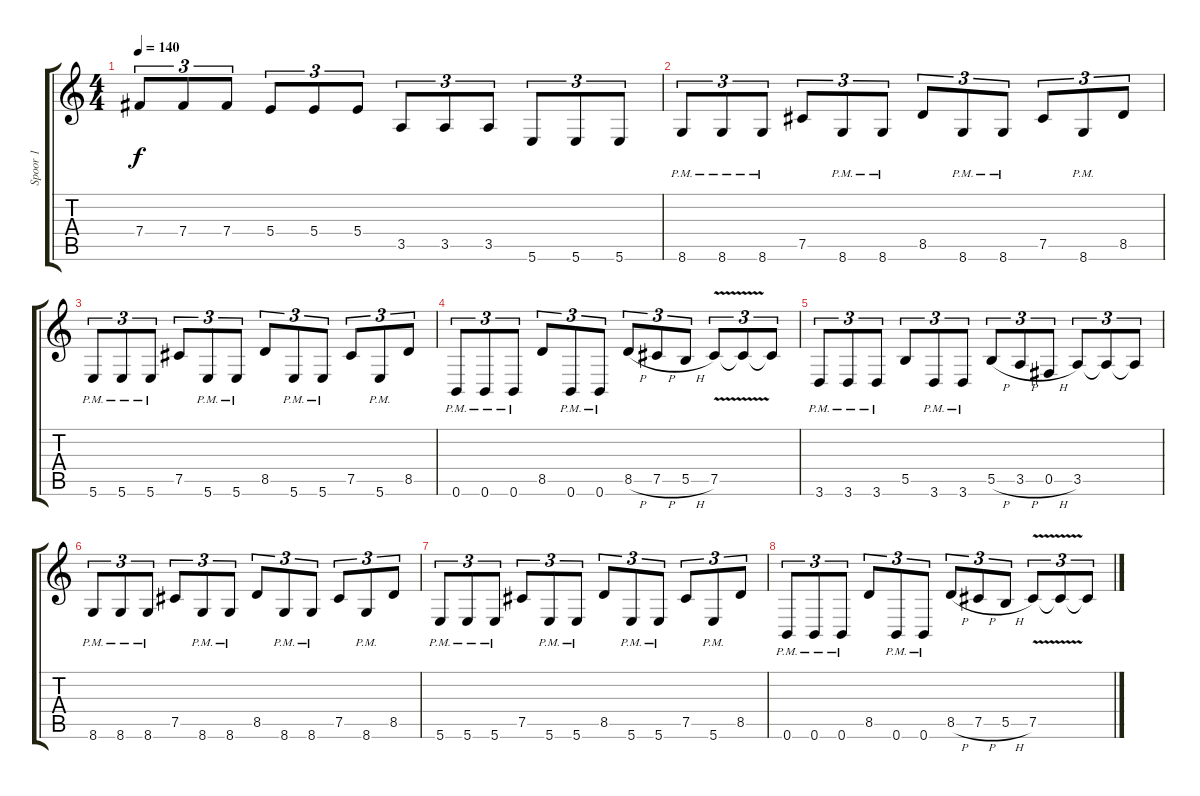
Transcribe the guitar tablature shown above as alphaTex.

\track ("Spoor 1" "Spoor 1") {instrument distortionguitar}
\staff {score tabs}
\tuning (Db4 Ab3 E3 B2 Gb2 B1) {hide}
\ts (4 4)
\tempo 140
\clef g2
\ks c
7.4.8{tu (3 2) dy f} 7.4.8{tu (3 2)} 7.4.8{tu (3 2)} 5.4.8{tu (3 2)} 5.4.8{tu (3 2)} 5.4.8{tu (3 2)} 3.5.8{tu (3 2)} 3.5.8{tu (3 2)} 3.5.8{tu (3 2)} 5.6.8{tu (3 2)} 5.6.8{tu (3 2)} 5.6.8{tu (3 2)} |
8.6{pm}.8{tu (3 2)} 8.6{pm}.8{tu (3 2)} 8.6{pm}.8{tu (3 2)} 7.5.8{tu (3 2)} 8.6{pm}.8{tu (3 2)} 8.6{pm}.8{tu (3 2)} 8.5.8{tu (3 2)} 8.6{pm}.8{tu (3 2)} 8.6{pm}.8{tu (3 2)} 7.5.8{tu (3 2)} 8.6{pm}.8{tu (3 2)} 8.5.8{tu (3 2)} |
5.6{pm}.8{tu (3 2)} 5.6{pm}.8{tu (3 2)} 5.6{pm}.8{tu (3 2)} 7.5.8{tu (3 2)} 5.6{pm}.8{tu (3 2)} 5.6{pm}.8{tu (3 2)} 8.5.8{tu (3 2)} 5.6{pm}.8{tu (3 2)} 5.6{pm}.8{tu (3 2)} 7.5.8{tu (3 2)} 5.6{pm}.8{tu (3 2)} 8.5.8{tu (3 2)} |
0.6{pm}.8{tu (3 2)} 0.6{pm}.8{tu (3 2)} 0.6{pm}.8{tu (3 2)} 8.5.8{tu (3 2)} 0.6{pm}.8{tu (3 2)} 0.6{pm}.8{tu (3 2)} 8.5{h}.8{tu (3 2)} 7.5{h}.8{tu (3 2)} 5.5{h}.8{tu (3 2)} 7.5{v}.8{tu (3 2)} 7.5{t}.8{tu (3 2)} 7.5{t}.8{tu (3 2)} |
3.6{pm}.8{tu (3 2)} 3.6{pm}.8{tu (3 2)} 3.6{pm}.8{tu (3 2)} 5.5.8{tu (3 2)} 3.6{pm}.8{tu (3 2)} 3.6{pm}.8{tu (3 2)} 5.5{h}.8{tu (3 2)} 3.5{h}.8{tu (3 2)} 0.5{h}.8{tu (3 2)} 3.5.8{tu (3 2)} 3.5{t}.8{tu (3 2)} 3.5{t}.8{tu (3 2)} |
8.6{pm}.8{tu (3 2)} 8.6{pm}.8{tu (3 2)} 8.6{pm}.8{tu (3 2)} 7.5.8{tu (3 2)} 8.6{pm}.8{tu (3 2)} 8.6{pm}.8{tu (3 2)} 8.5.8{tu (3 2)} 8.6{pm}.8{tu (3 2)} 8.6{pm}.8{tu (3 2)} 7.5.8{tu (3 2)} 8.6{pm}.8{tu (3 2)} 8.5.8{tu (3 2)} |
5.6{pm}.8{tu (3 2)} 5.6{pm}.8{tu (3 2)} 5.6{pm}.8{tu (3 2)} 7.5.8{tu (3 2)} 5.6{pm}.8{tu (3 2)} 5.6{pm}.8{tu (3 2)} 8.5.8{tu (3 2)} 5.6{pm}.8{tu (3 2)} 5.6{pm}.8{tu (3 2)} 7.5.8{tu (3 2)} 5.6{pm}.8{tu (3 2)} 8.5.8{tu (3 2)} |
0.6{pm}.8{tu (3 2)} 0.6{pm}.8{tu (3 2)} 0.6{pm}.8{tu (3 2)} 8.5.8{tu (3 2)} 0.6{pm}.8{tu (3 2)} 0.6{pm}.8{tu (3 2)} 8.5{h}.8{tu (3 2)} 7.5{h}.8{tu (3 2)} 5.5{h}.8{tu (3 2)} 7.5{v}.8{tu (3 2)} 7.5{t}.8{tu (3 2)} 7.5{t}.8{tu (3 2)}
